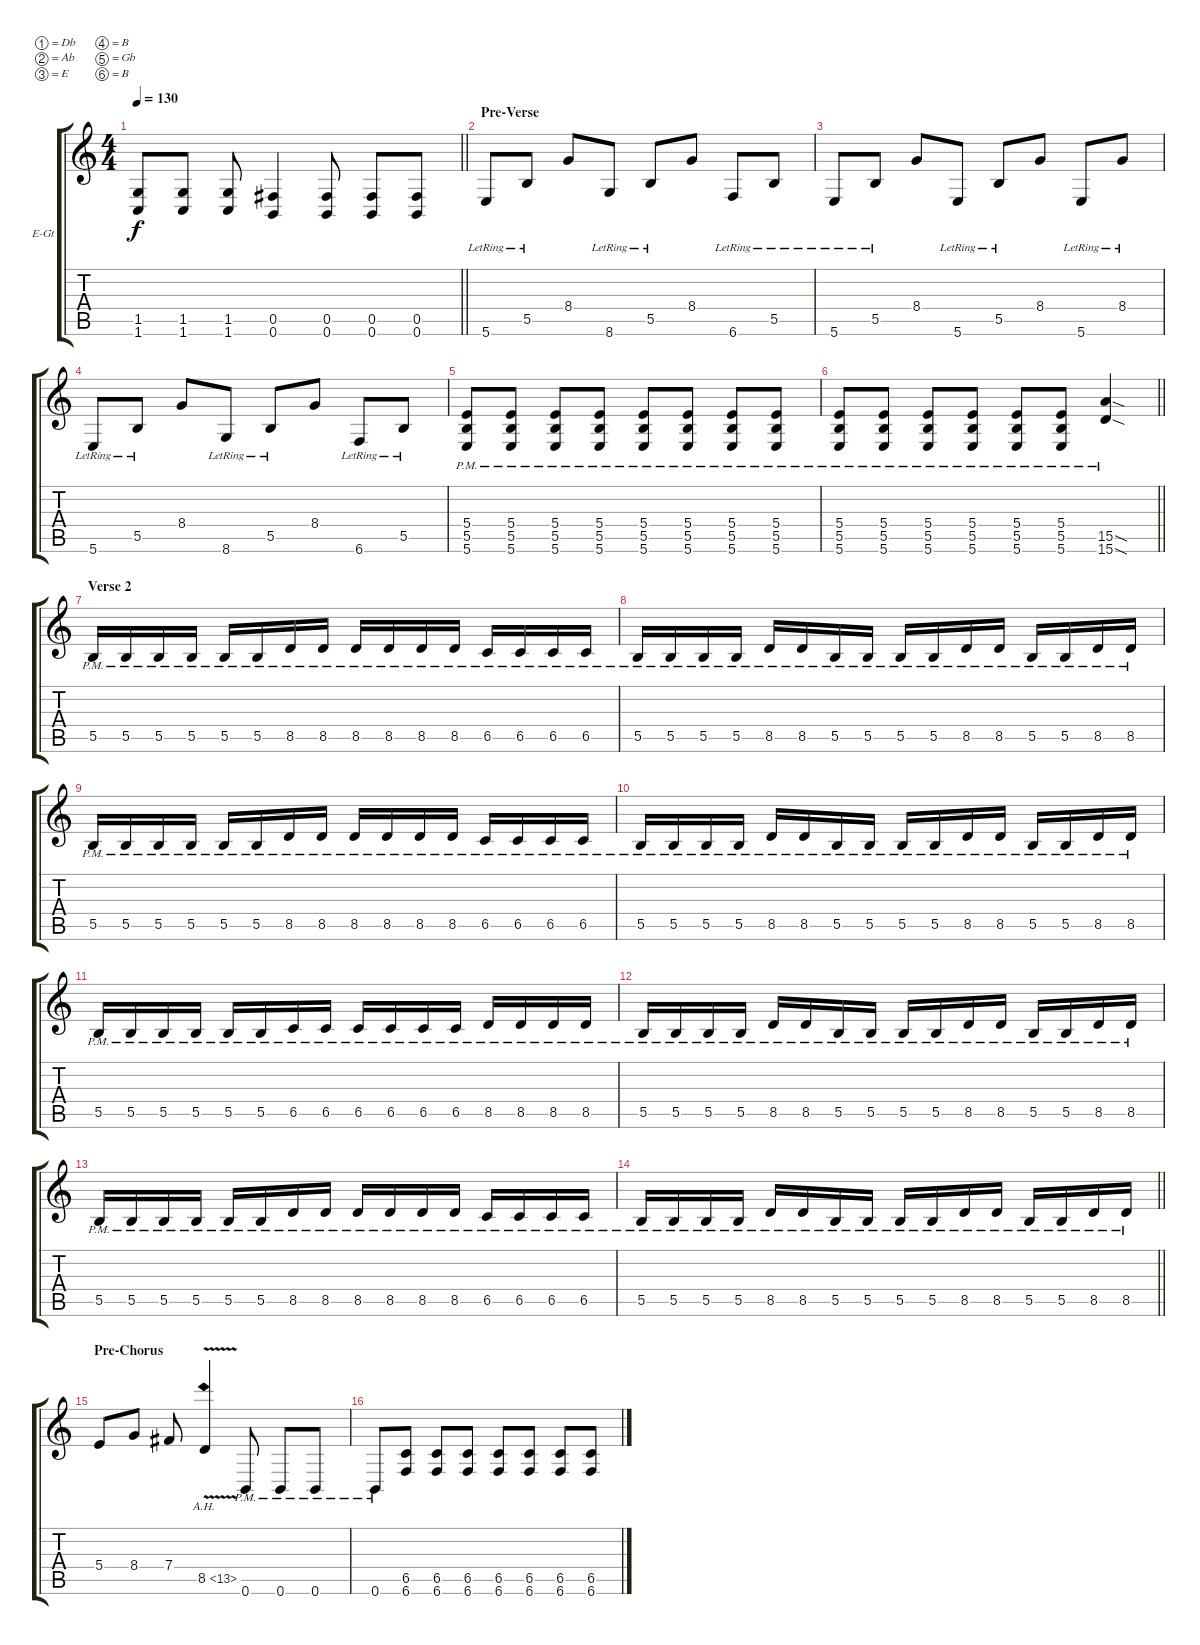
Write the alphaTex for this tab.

\bracketExtendMode groupsimilarinstruments
\firstSystemTrackNameOrientation horizontal
\otherSystemsTrackNameOrientation horizontal
\track ("Mick Thomson" "E-Gt") {instrument overdrivenguitar}
\staff {score tabs}
\tuning (Db4 Ab3 E3 B2 Gb2 B1)
\ts (4 4)
\tempo 130
\clef g2
\barLineRight lightlight
\ks c
(1.5 1.6).8{dy f} (1.5 1.6).8 (1.5 1.6).8 (0.5 0.6).4 (0.5 0.6).8 (0.5 0.6).8 (0.5 0.6).8 |
\section ("" "Pre-Verse")
5.6{lr}.8 5.5{lr}.8 8.4.8 8.6{lr}.8 5.5{lr}.8 8.4.8 6.6{lr}.8 5.5{lr}.8 |
5.6{lr}.8 5.5{lr}.8 8.4.8 5.6{lr}.8 5.5{lr}.8 8.4.8 5.6{lr}.8 8.4{lr}.8 |
5.6{lr}.8 5.5{lr}.8 8.4.8 8.6{lr}.8 5.5{lr}.8 8.4.8 6.6{lr}.8 5.5{lr}.8 |
(5.4{pm} 5.5{pm} 5.6{pm}).8 (5.4{pm} 5.5{pm} 5.6{pm}).8 (5.4{pm} 5.5{pm} 5.6{pm}).8 (5.4{pm} 5.5{pm} 5.6{pm}).8 (5.4{pm} 5.5{pm} 5.6{pm}).8 (5.4{pm} 5.5{pm} 5.6{pm}).8 (5.4{pm} 5.5{pm} 5.6{pm}).8 (5.4{pm} 5.5{pm} 5.6{pm}).8 |
\barLineRight lightlight
(5.4{pm} 5.5{pm} 5.6{pm}).8 (5.4{pm} 5.5{pm} 5.6{pm}).8 (5.4{pm} 5.5{pm} 5.6{pm}).8 (5.4{pm} 5.5{pm} 5.6{pm}).8 (5.4{pm} 5.5{pm} 5.6{pm}).8 (5.4{pm} 5.5{pm} 5.6{pm}).8 (15.5{sod} 15.6{sod pm}).4 |
\section ("" "Verse 2")
5.5{pm}.16 5.5{pm}.16 5.5{pm}.16 5.5{pm}.16 5.5{pm}.16 5.5{pm}.16 8.5{pm}.16 8.5{pm}.16 8.5{pm}.16 8.5{pm}.16 8.5{pm}.16 8.5{pm}.16 6.5{pm}.16 6.5{pm}.16 6.5{pm}.16 6.5{pm}.16 |
5.5{pm}.16 5.5{pm}.16 5.5{pm}.16 5.5{pm}.16 8.5{pm}.16 8.5{pm}.16 5.5{pm}.16 5.5{pm}.16 5.5{pm}.16 5.5{pm}.16 8.5{pm}.16 8.5{pm}.16 5.5{pm}.16 5.5{pm}.16 8.5{pm}.16 8.5{pm}.16 |
5.5{pm}.16 5.5{pm}.16 5.5{pm}.16 5.5{pm}.16 5.5{pm}.16 5.5{pm}.16 8.5{pm}.16 8.5{pm}.16 8.5{pm}.16 8.5{pm}.16 8.5{pm}.16 8.5{pm}.16 6.5{pm}.16 6.5{pm}.16 6.5{pm}.16 6.5{pm}.16 |
5.5{pm}.16 5.5{pm}.16 5.5{pm}.16 5.5{pm}.16 8.5{pm}.16 8.5{pm}.16 5.5{pm}.16 5.5{pm}.16 5.5{pm}.16 5.5{pm}.16 8.5{pm}.16 8.5{pm}.16 5.5{pm}.16 5.5{pm}.16 8.5{pm}.16 8.5{pm}.16 |
5.5{pm}.16 5.5{pm}.16 5.5{pm}.16 5.5{pm}.16 5.5{pm}.16 5.5{pm}.16 6.5{pm}.16 6.5{pm}.16 6.5{pm}.16 6.5{pm}.16 6.5{pm}.16 6.5{pm}.16 8.5{pm}.16 8.5{pm}.16 8.5{pm}.16 8.5{pm}.16 |
5.5{pm}.16 5.5{pm}.16 5.5{pm}.16 5.5{pm}.16 8.5{pm}.16 8.5{pm}.16 5.5{pm}.16 5.5{pm}.16 5.5{pm}.16 5.5{pm}.16 8.5{pm}.16 8.5{pm}.16 5.5{pm}.16 5.5{pm}.16 8.5{pm}.16 8.5{pm}.16 |
5.5{pm}.16 5.5{pm}.16 5.5{pm}.16 5.5{pm}.16 5.5{pm}.16 5.5{pm}.16 8.5{pm}.16 8.5{pm}.16 8.5{pm}.16 8.5{pm}.16 8.5{pm}.16 8.5{pm}.16 6.5{pm}.16 6.5{pm}.16 6.5{pm}.16 6.5{pm}.16 |
\barLineRight lightlight
5.5{pm}.16 5.5{pm}.16 5.5{pm}.16 5.5{pm}.16 8.5{pm}.16 8.5{pm}.16 5.5{pm}.16 5.5{pm}.16 5.5{pm}.16 5.5{pm}.16 8.5{pm}.16 8.5{pm}.16 5.5{pm}.16 5.5{pm}.16 8.5{pm}.16 8.5{pm}.16 |
\section ("" "Pre-Chorus")
5.4.8 8.4.8 7.4.8 8.5{ah 5 v}.4 0.6{pm}.8 0.6{pm}.8 0.6{pm}.8 |
0.6{pm}.8 (6.5 6.6).8 (6.5 6.6).8 (6.5 6.6).8 (6.5 6.6).8 (6.5 6.6).8 (6.5 6.6).8 (6.5 6.6).8
